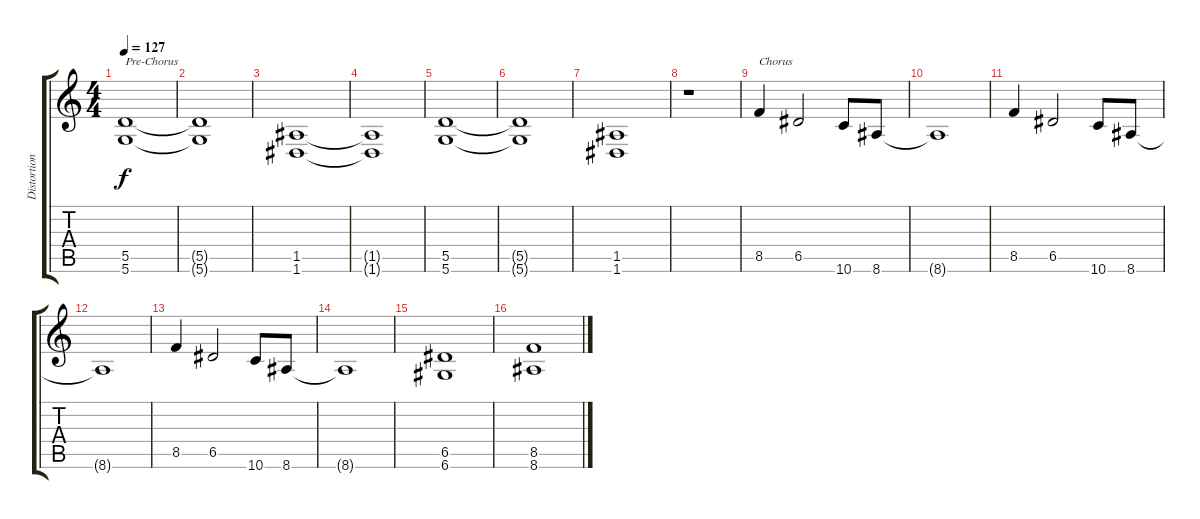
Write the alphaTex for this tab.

\track ("Distortion Guitar" "Distortion") {instrument distortionguitar}
\staff {score tabs}
\tuning (E4 B3 G3 D3 A2 D2) {hide}
\ts (4 4)
\tempo 127
\clef g2
\ks c
(5.5 5.6).1{txt "Pre-Chorus" dy f} |
(5.5{t} 5.6{t}).1 |
(1.5 1.6).1 |
(1.5{t} 1.6{t}).1 |
(5.5 5.6).1 |
(5.5{t} 5.6{t}).1 |
(1.5 1.6).1 |
r.1 |
8.5.4{txt "Chorus"} 6.5.2 10.6.8 8.6.8 |
8.6{t}.1 |
8.5.4 6.5.2 10.6.8 8.6.8 |
8.6{t}.1 |
8.5.4 6.5.2 10.6.8 8.6.8 |
8.6{t}.1 |
(6.5 6.6).1 |
(8.5 8.6).1
